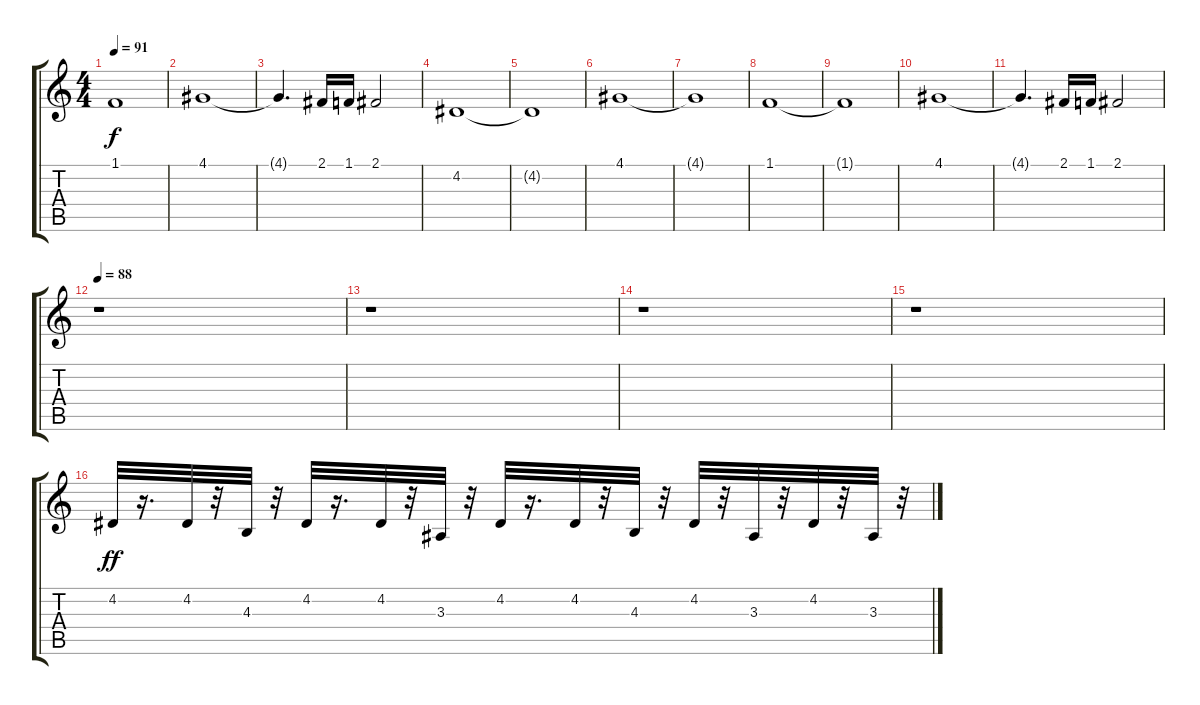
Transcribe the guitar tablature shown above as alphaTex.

\track "" {instrument stringensemble1}
\staff {score tabs}
\tuning (E4 B3 G3 D3 A2 E2) {hide}
\ts (4 4)
\tempo 91
\clef g2
\ks c
1.1{t}.1{dy f} |
4.1.1 |
4.1{t}.4{d} 2.1.16 1.1.16 2.1.2 |
4.2.1 |
4.2{t}.1 |
4.1.1 |
4.1{t}.1 |
1.1.1 |
1.1{t}.1 |
4.1.1 |
4.1{t}.4{d} 2.1.16 1.1.16 2.1.2 |
\tempo 88
r.1 |
r.1 |
r.1 |
r.1 |
4.2.32{dy ff} r.16{d} 4.2.32 r.32 4.3.32 r.32 4.2.32 r.16{d} 4.2.32 r.32 3.3.32 r.32 4.2.32 r.16{d} 4.2.32 r.32 4.3.32 r.32 4.2.32 r.32 3.3.32 r.32 4.2.32 r.32 3.3.32 r.32
